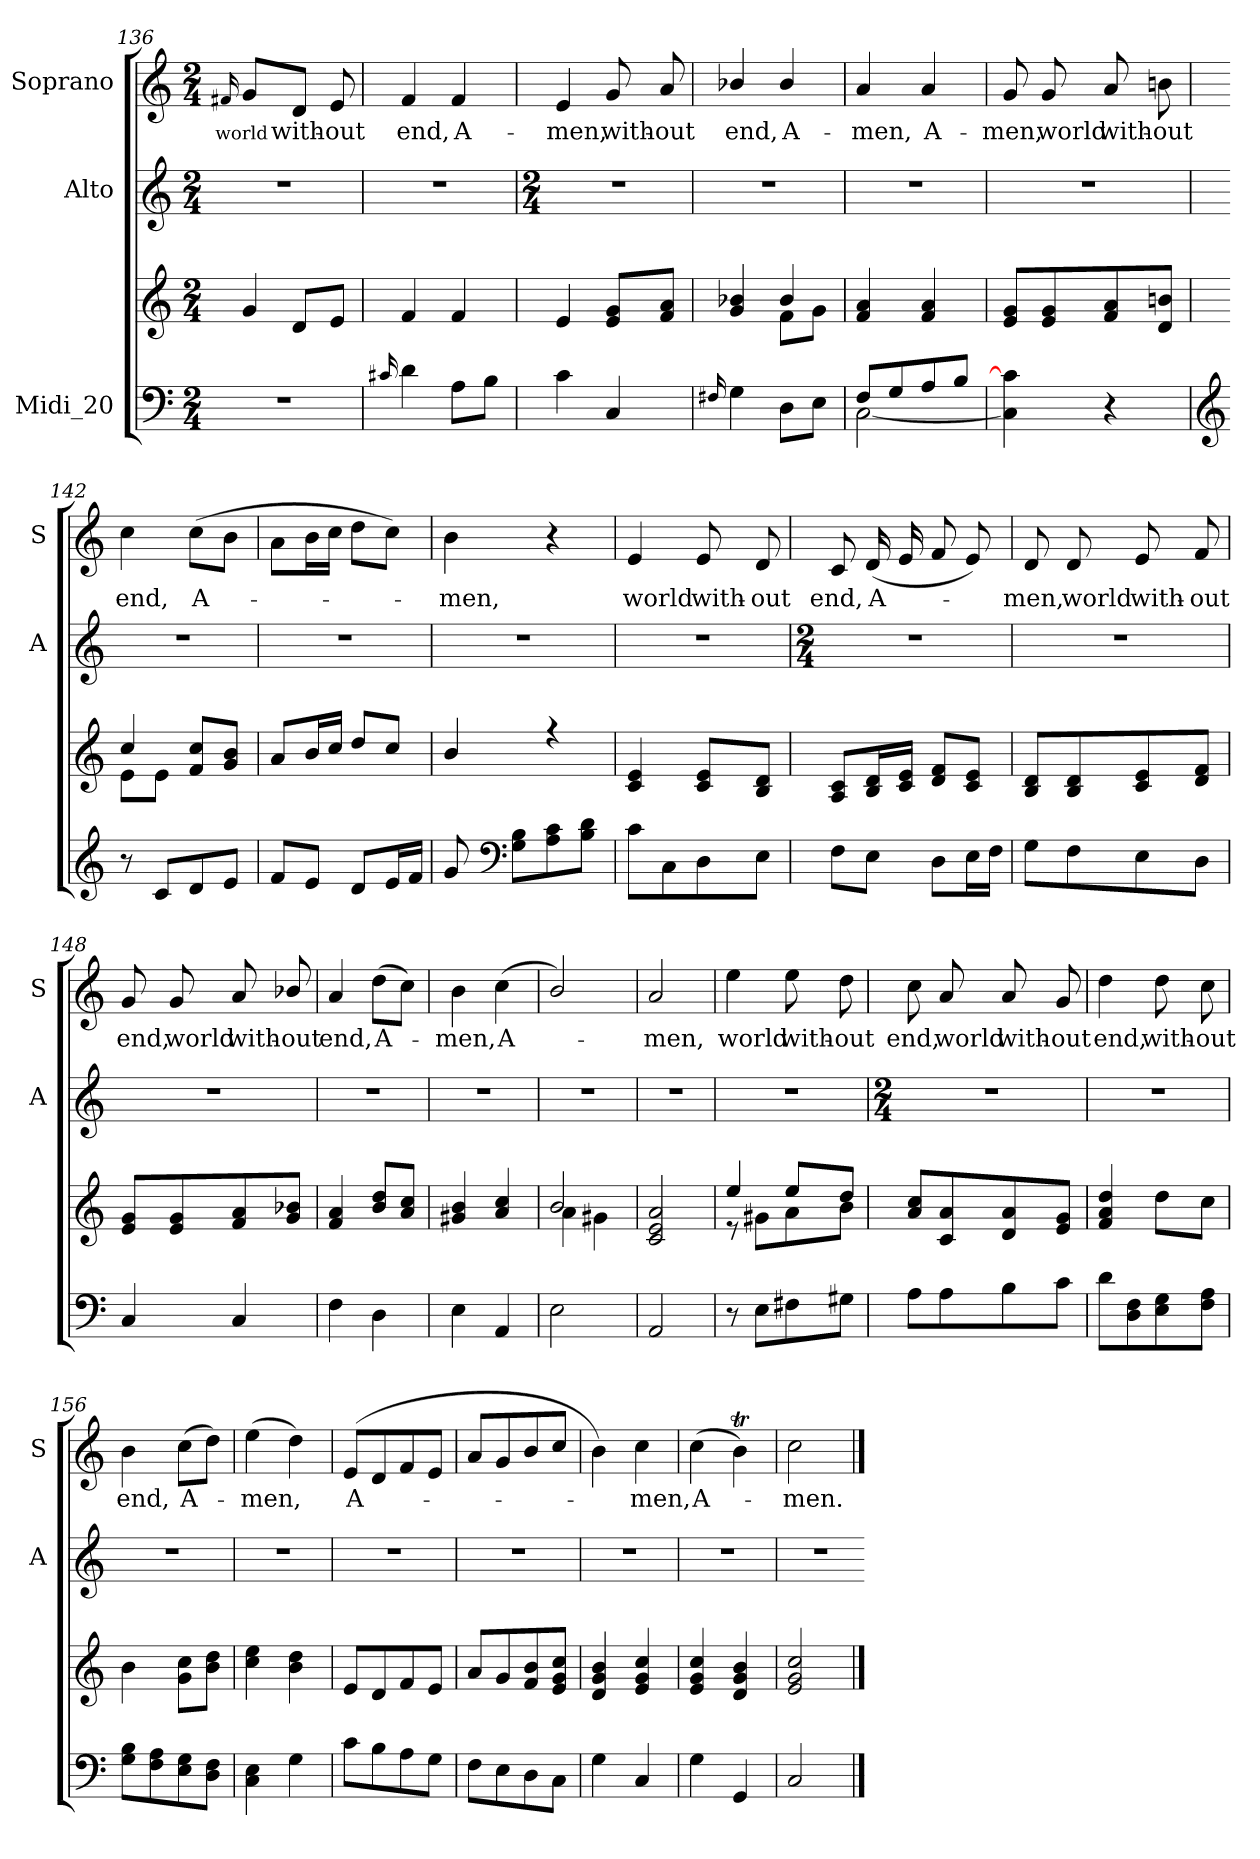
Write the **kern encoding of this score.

**kern	**kern	**kern	**kern	**text
*part3	*part3	*part2	*part1	*part1
*staff4	*staff3	*staff2	*staff1	*staff1
*I"Midi_20	*	*I"Alto	*I"Soprano	*
*	*	*I'A	*I'S	*
*clefF4	*clefG2	*clefG2	*clefG2	*
*k[]	*k[]	*k[]	*k[]	*
*C:	*C:	*C:	*C:	*
*M2/4	*M2/4	*M2/4	*M2/4	*
=136	=136	=136	=136	=136
!	!	!	!	!LO:LY:b
.	.	.	16qqf#XLL	world
*	*^	*	*	*
!	!	!LO:N:vis=1	!	!	!
2r	4g	2ryy	2r	4g	.
!	!	!	!	!	!LO:LY:b
.	8dL	.	.	8dJ	with-
!	!	!	!	!	!LO:LY:b
.	8eJ	.	.	8e	-out
=137	=137	=137	=137	=137	=137
16qqc#X/	.	.	.	.	.
!	!	!LO:N:vis=1	!	!	!LO:LY:b
4d	4f	2ryy	2r	4f	end,
!	!	!	!	!	!LO:LY:b
8AL	4f	.	.	4f	A-
8BJ	.	.	.	.	.
!!LO:LB:g=z
=138	=138	=138	=138	=138	=138
*	*	*	*M2/4	*	*
!	!	!LO:N:vis=1	!	!	!LO:LY:b
4c	4e	2ryy	2r	4e	-men,
!	!	!	!	!	!LO:LY:b
4C	8e 8gL	.	.	8g	with-
!	!	!	!	!	!LO:LY:b
.	8f 8aJ	.	.	8a	-out
=139	=139	=139	=139	=139	=139
16qqF#X/	.	.	.	.	.
!	!	!	!	!	!LO:LY:b
4G	4g/ 4b-X/	4ryy	2r	4b-X/	end,
!	!	!	!	!	!LO:LY:b
8DL	4b-/	8f\L	.	4b-/	A-
8EJ	.	8g\J	.	.	.
=140	=140	=140	=140	=140	=140
*^	*	*	*	*	*
!	!	!	!	!	!	!LO:LY:b
*	*	*v	*v	*	*	*
8F/L	[2C\	4f 4a	2r	4a	-men,
8G/	.	.	.	.	.
!	!	!	!	!	!LO:LY:b
8A/	.	4f 4a	.	4a	A-
8B/J	.	.	.	.	.
*v	*v	*	*	*	*
=141	=141	=141	=141	=141
*	*^	*	*	*
!	!	!LO:N:vis=1	!	!	!LO:LY:b
4C] 4c]	8e 8gL	2ryy	2r	8g	-men,
!	!	!	!	!	!LO:LY:b
.	8e 8g	.	.	8g	world
!	!	!	!	!	!LO:LY:b
4r	8f 8a	.	.	8a	with-
!	!	!	!	!	!LO:LY:b
.	8d 8bnJ	.	.	8bn	-out
=142	=142	=142	=142	=142	=142
*clefG2	*	*	*	*	*
!	!	!	!	!	!LO:LY:b
8r	4cc/	8e\L	2r	4cc	end,
8cL	.	8e\J	.	.	.
!	!	!	!	!	!LO:LY:b
8d	8f 8ccL	4ryy	.	(>8ccL	A-
8eJ	8g 8bJ	.	.	8bJ	.
=143	=143	=143	=143	=143	=143
!	!	!LO:N:vis=1	!	!	!
8fL	8aL	2ryy	2r	8aL	.
8eJ	16bL	.	.	16bL	.
.	16ccJJ	.	.	16ccJJ	.
8dL	8ddL	.	.	8ddL	.
16eL	8ccJ	.	.	8ccJ)	.
16fJJ	.	.	.	.	.
=144	=144	=144	=144	=144	=144
!	!	!LO:N:vis=1	!	!	!LO:LY:b
8g	4b	2ryy	2r	4b	men,
*clefF4	*	*	*	*	*
8G 8BL	.	.	.	.	.
8A 8c	4r	.	.	4r	.
8B 8dJ	.	.	.	.	.
=145	=145	=145	=145	=145	=145
!	!	!LO:N:vis=1	!	!	!LO:LY:b
8cL	4c 4e	2ryy	2r	4e	world
8C	.	.	.	.	.
!	!	!	!	!	!LO:LY:b
8D	8c 8eL	.	.	8e	with-
!	!	!	!	!	!LO:LY:b
8EJ	8B 8dJ	.	.	8d	-out
!!LO:LB:g=z
=146	=146	=146	=146	=146	=146
*	*	*	*M2/4	*	*
!	!	!LO:N:vis=1	!	!	!LO:LY:b
8FL	8A 8cL	2ryy	2r	8c	end,
!	!	!	!	!	!LO:LY:b
8EJ	16B 16dL	.	.	(<16dLL	A-
.	16c 16eJJ	.	.	16e	.
8DL	8d 8fL	.	.	8f	.
16EL	8c 8eJ	.	.	8eJ)	.
16FJJ	.	.	.	.	.
=147	=147	=147	=147	=147	=147
!	!	!LO:N:vis=1	!	!	!LO:LY:b
8GL	8B 8dL	2ryy	2r	8d	men,
!	!	!	!	!	!LO:LY:b
8F	8B 8d	.	.	8d	world
!	!	!	!	!	!LO:LY:b
8E	8c 8e	.	.	8e	with-
!	!	!	!	!	!LO:LY:b
8DJ	8d 8fJ	.	.	8f	-out
=148	=148	=148	=148	=148	=148
!	!	!LO:N:vis=1	!	!	!LO:LY:b
4C	8e 8gL	2ryy	2r	8g	end,
!	!	!	!	!	!LO:LY:b
.	8e 8g	.	.	8g	world
!	!	!	!	!	!LO:LY:b
4C	8f 8a	.	.	8a	with-
!	!	!	!	!	!LO:LY:b
.	8g 8b-XJ	.	.	8b-X/	-out
=149	=149	=149	=149	=149	=149
!	!	!LO:N:vis=1	!	!	!LO:LY:b
4F	4f 4a	2ryy	2r	4a	end,
!	!	!	!	!	!LO:LY:b
4D	8b 8ddL	.	.	(>8ddL	A-
.	8a 8ccJ	.	.	8ccJ)	.
=150	=150	=150	=150	=150	=150
!	!	!LO:N:vis=1	!	!	!LO:LY:b
4E	4g#X 4b	2ryy	2r	4b	men,
!	!	!	!	!	!LO:LY:b
4AA	4a 4cc	.	.	(<4cc	A-
=151	=151	=151	=151	=151	=151
2E	2b/	4a\	2r	2b/)	.
.	.	4g#X\	.	.	.
=152	=152	=152	=152	=152	=152
!	!	!LO:N:vis=1	!	!	!LO:LY:b
2AA	2c 2e 2a	2ryy	2r	2a	men,
=153	=153	=153	=153	=153	=153
!	!	!	!	!	!LO:LY:b
8r	4ee/	8r	2r	4ee	world
8EL	.	8g#X\L	.	.	.
!	!	!	!	!	!LO:LY:b
8F#X	8ee/L	8a\	.	8ee	with-
!	!	!	!	!	!LO:LY:b
8G#XJ	8dd/J	8bJ	.	8dd	-out
*	*v	*v	*	*	*
!!LO:LB:g=z
=154	=154	=154	=154	=154
*	*	*M2/4	*	*
*	*^	*	*	*
!	!	!	!	!	!LO:LY:b
*	*v	*v	*	*	*
8AL	8a 8ccL	2r	8cc	end,
!	!	!	!	!LO:LY:b
8A	8c 8a	.	8a	world
!	!	!	!	!LO:LY:b
8B	8d 8a	.	8a	with-
!	!	!	!	!LO:LY:b
8cJ	8e 8gJ	.	8g	-out
=155	=155	=155	=155	=155
!	!	!	!	!LO:LY:b
8dL	4f 4a 4dd	2r	4dd	end,
8D 8F	.	.	.	.
!	!	!	!	!LO:LY:b
8E 8G	8ddL	.	8dd	with-
!	!	!	!	!LO:LY:b
8F 8AJ	8ccJ	.	8cc	-out
=156	=156	=156	=156	=156
!	!	!	!	!LO:LY:b
8G 8BL	4b	2r	4b	end,
8F 8A	.	.	.	.
!	!	!	!	!LO:LY:b
8E 8G	8g 8ccL	.	(>8ccL	A-
8D 8FJ	8b 8ddJ	.	8ddJ)	.
=157	=157	=157	=157	=157
!	!	!	!	!LO:LY:b
4C 4E	4cc 4ee	2r	(>4ee	men,
4G	4b 4dd	.	4dd)	.
=158	=158	=158	=158	=158
!	!	!	!	!LO:LY:b
8cL	8eL	2r	(<8eL	A-
8B	8d	.	8d	.
8A	8f	.	8f	.
8GJ	8eJ	.	8eJ	.
=159	=159	=159	=159	=159
8FL	8aL	2r	8aL	.
8E	8g	.	8g	.
8D	8f 8b	.	8b	.
8CJ	8e 8g 8ccJ	.	8ccJ	.
=160	=160	=160	=160	=160
4G	4d 4g 4b	2r	4b)	.
!	!	!	!	!LO:LY:b
4C	4e 4g 4cc	.	4cc	men,
=161	=161	=161	=161	=161
!	!	!	!	!LO:LY:b
4G	4e 4g 4cc	2r	(>4cc	A-
4GG	4d 4g 4b	.	4bt)	.
=162	=162	=162	=162	=162
!	!	!	!	!LO:LY:b
2C	2e 2g 2cc	2r	2cc	men.
==	==	=	==	==
*-	*-	*-	*-	*-
